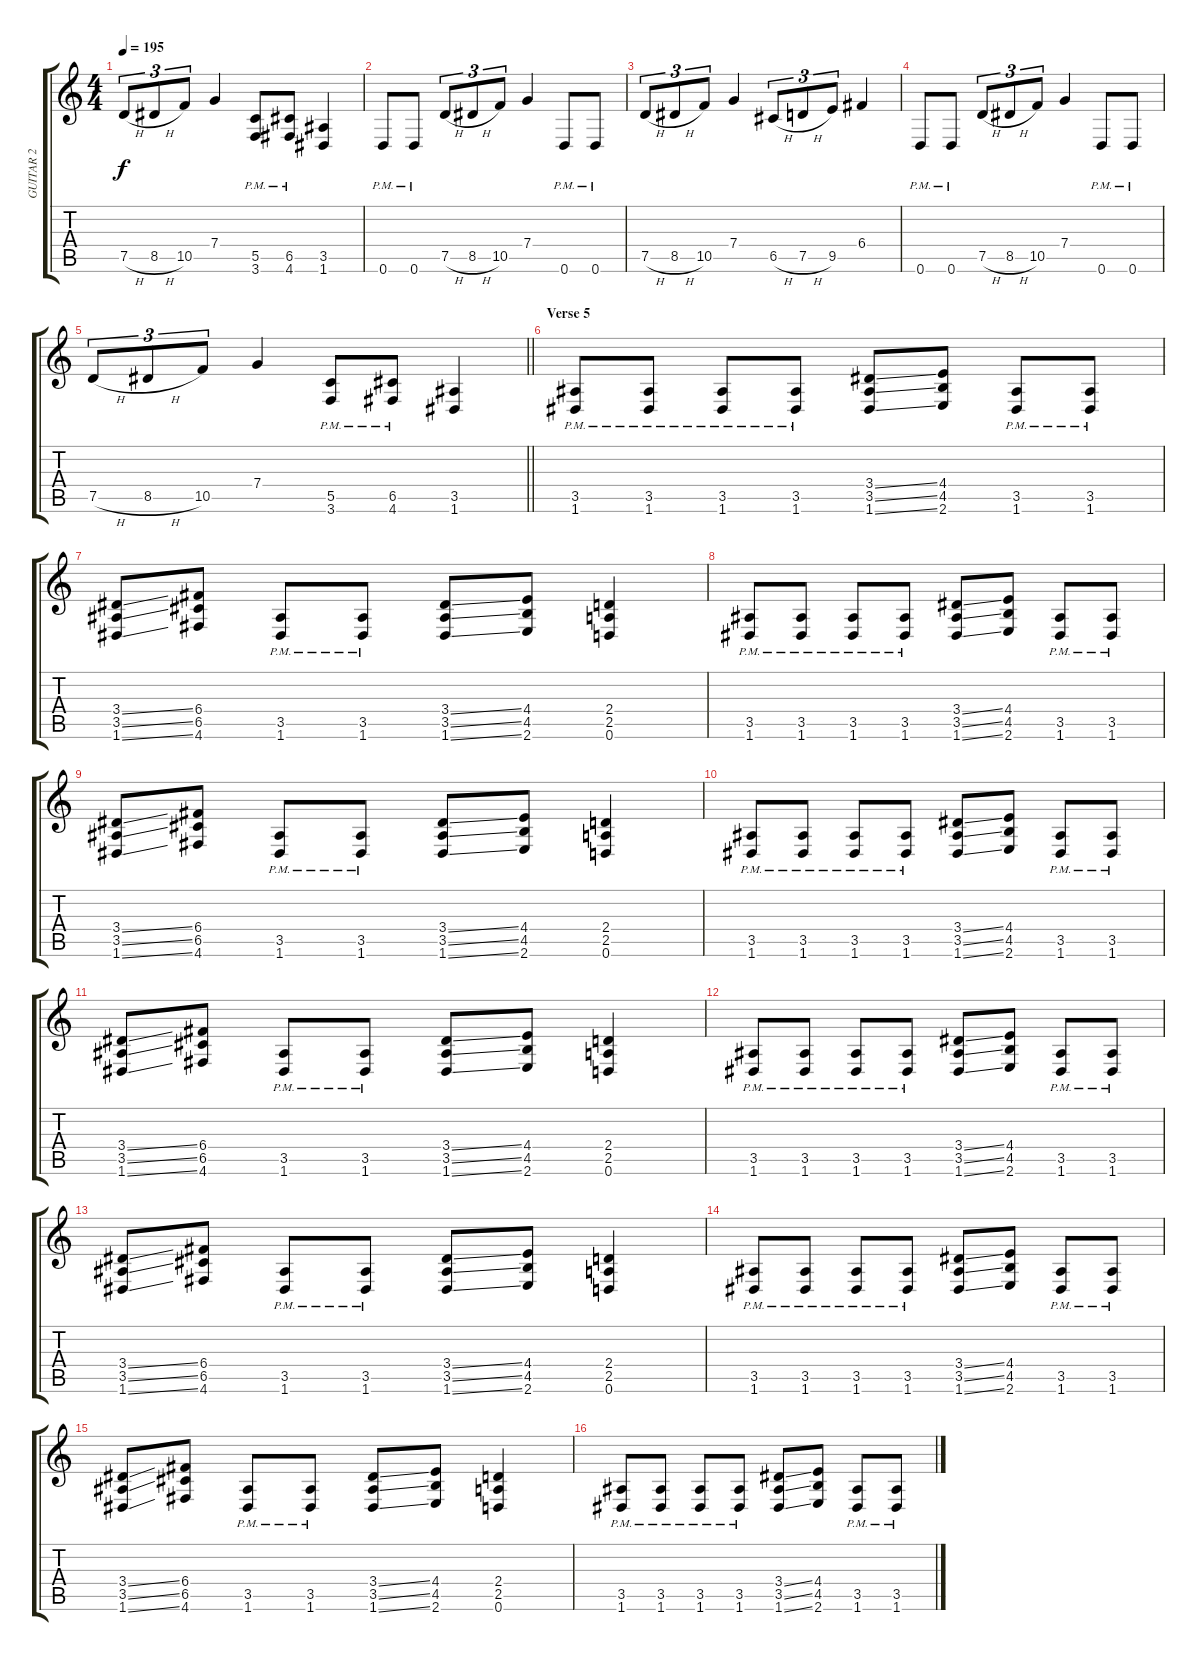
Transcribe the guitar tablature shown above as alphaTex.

\track ("GUITAR 2" "GUITAR 2") {instrument overdrivenguitar}
\staff {score tabs}
\tuning (D4 A3 F3 C3 G2 D2) {hide}
\ts (4 4)
\tempo 195
\clef g2
\ks c
7.5{h}.8{tu (3 2) dy f} 8.5{h}.8{tu (3 2)} 10.5.8{tu (3 2)} 7.4.4 (5.5{pm} 3.6{pm}).8 (6.5{pm} 4.6{pm}).8 (3.5 1.6).4 |
0.6{pm}.8 0.6{pm}.8 7.5{h}.8{tu (3 2)} 8.5{h}.8{tu (3 2)} 10.5.8{tu (3 2)} 7.4.4 0.6{pm}.8 0.6{pm}.8 |
7.5{h}.8{tu (3 2)} 8.5{h}.8{tu (3 2)} 10.5.8{tu (3 2)} 7.4.4 6.5{h}.8{tu (3 2)} 7.5{h}.8{tu (3 2)} 9.5.8{tu (3 2)} 6.4.4 |
0.6{pm}.8 0.6{pm}.8 7.5{h}.8{tu (3 2)} 8.5{h}.8{tu (3 2)} 10.5.8{tu (3 2)} 7.4.4 0.6{pm}.8 0.6{pm}.8 |
\barLineRight lightlight
7.5{h}.8{tu (3 2)} 8.5{h}.8{tu (3 2)} 10.5.8{tu (3 2)} 7.4.4 (5.5{pm} 3.6{pm}).8 (6.5{pm} 4.6{pm}).8 (3.5 1.6).4 |
\section ("" "Verse 5")
(3.5{pm} 1.6{pm}).8 (3.5{pm} 1.6{pm}).8 (3.5{pm} 1.6{pm}).8 (3.5{pm} 1.6{pm}).8 (3.4{ss} 3.5{ss} 1.6{ss}).8 (4.4 4.5 2.6).8 (3.5{pm} 1.6{pm}).8 (3.5{pm} 1.6{pm}).8 |
(3.4{ss} 3.5{ss} 1.6{ss}).8 (6.4 6.5 4.6).8 (3.5{pm} 1.6{pm}).8 (3.5{pm} 1.6{pm}).8 (3.4{ss} 3.5{ss} 1.6{ss}).8 (4.4 4.5 2.6).8 (2.4 2.5 0.6).4 |
(3.5{pm} 1.6{pm}).8 (3.5{pm} 1.6{pm}).8 (3.5{pm} 1.6{pm}).8 (3.5{pm} 1.6{pm}).8 (3.4{ss} 3.5{ss} 1.6{ss}).8 (4.4 4.5 2.6).8 (3.5{pm} 1.6{pm}).8 (3.5{pm} 1.6{pm}).8 |
(3.4{ss} 3.5{ss} 1.6{ss}).8 (6.4 6.5 4.6).8 (3.5{pm} 1.6{pm}).8 (3.5{pm} 1.6{pm}).8 (3.4{ss} 3.5{ss} 1.6{ss}).8 (4.4 4.5 2.6).8 (2.4 2.5 0.6).4 |
(3.5{pm} 1.6{pm}).8 (3.5{pm} 1.6{pm}).8 (3.5{pm} 1.6{pm}).8 (3.5{pm} 1.6{pm}).8 (3.4{ss} 3.5{ss} 1.6{ss}).8 (4.4 4.5 2.6).8 (3.5{pm} 1.6{pm}).8 (3.5{pm} 1.6{pm}).8 |
(3.4{ss} 3.5{ss} 1.6{ss}).8 (6.4 6.5 4.6).8 (3.5{pm} 1.6{pm}).8 (3.5{pm} 1.6{pm}).8 (3.4{ss} 3.5{ss} 1.6{ss}).8 (4.4 4.5 2.6).8 (2.4 2.5 0.6).4 |
(3.5{pm} 1.6{pm}).8 (3.5{pm} 1.6{pm}).8 (3.5{pm} 1.6{pm}).8 (3.5{pm} 1.6{pm}).8 (3.4{ss} 3.5{ss} 1.6{ss}).8 (4.4 4.5 2.6).8 (3.5{pm} 1.6{pm}).8 (3.5{pm} 1.6{pm}).8 |
(3.4{ss} 3.5{ss} 1.6{ss}).8 (6.4 6.5 4.6).8 (3.5{pm} 1.6{pm}).8 (3.5{pm} 1.6{pm}).8 (3.4{ss} 3.5{ss} 1.6{ss}).8 (4.4 4.5 2.6).8 (2.4 2.5 0.6).4 |
(3.5{pm} 1.6{pm}).8 (3.5{pm} 1.6{pm}).8 (3.5{pm} 1.6{pm}).8 (3.5{pm} 1.6{pm}).8 (3.4{ss} 3.5{ss} 1.6{ss}).8 (4.4 4.5 2.6).8 (3.5{pm} 1.6{pm}).8 (3.5{pm} 1.6{pm}).8 |
(3.4{ss} 3.5{ss} 1.6{ss}).8 (6.4 6.5 4.6).8 (3.5{pm} 1.6{pm}).8 (3.5{pm} 1.6{pm}).8 (3.4{ss} 3.5{ss} 1.6{ss}).8 (4.4 4.5 2.6).8 (2.4 2.5 0.6).4 |
(3.5{pm} 1.6{pm}).8 (3.5{pm} 1.6{pm}).8 (3.5{pm} 1.6{pm}).8 (3.5{pm} 1.6{pm}).8 (3.4{ss} 3.5{ss} 1.6{ss}).8 (4.4 4.5 2.6).8 (3.5{pm} 1.6{pm}).8 (3.5{pm} 1.6{pm}).8
